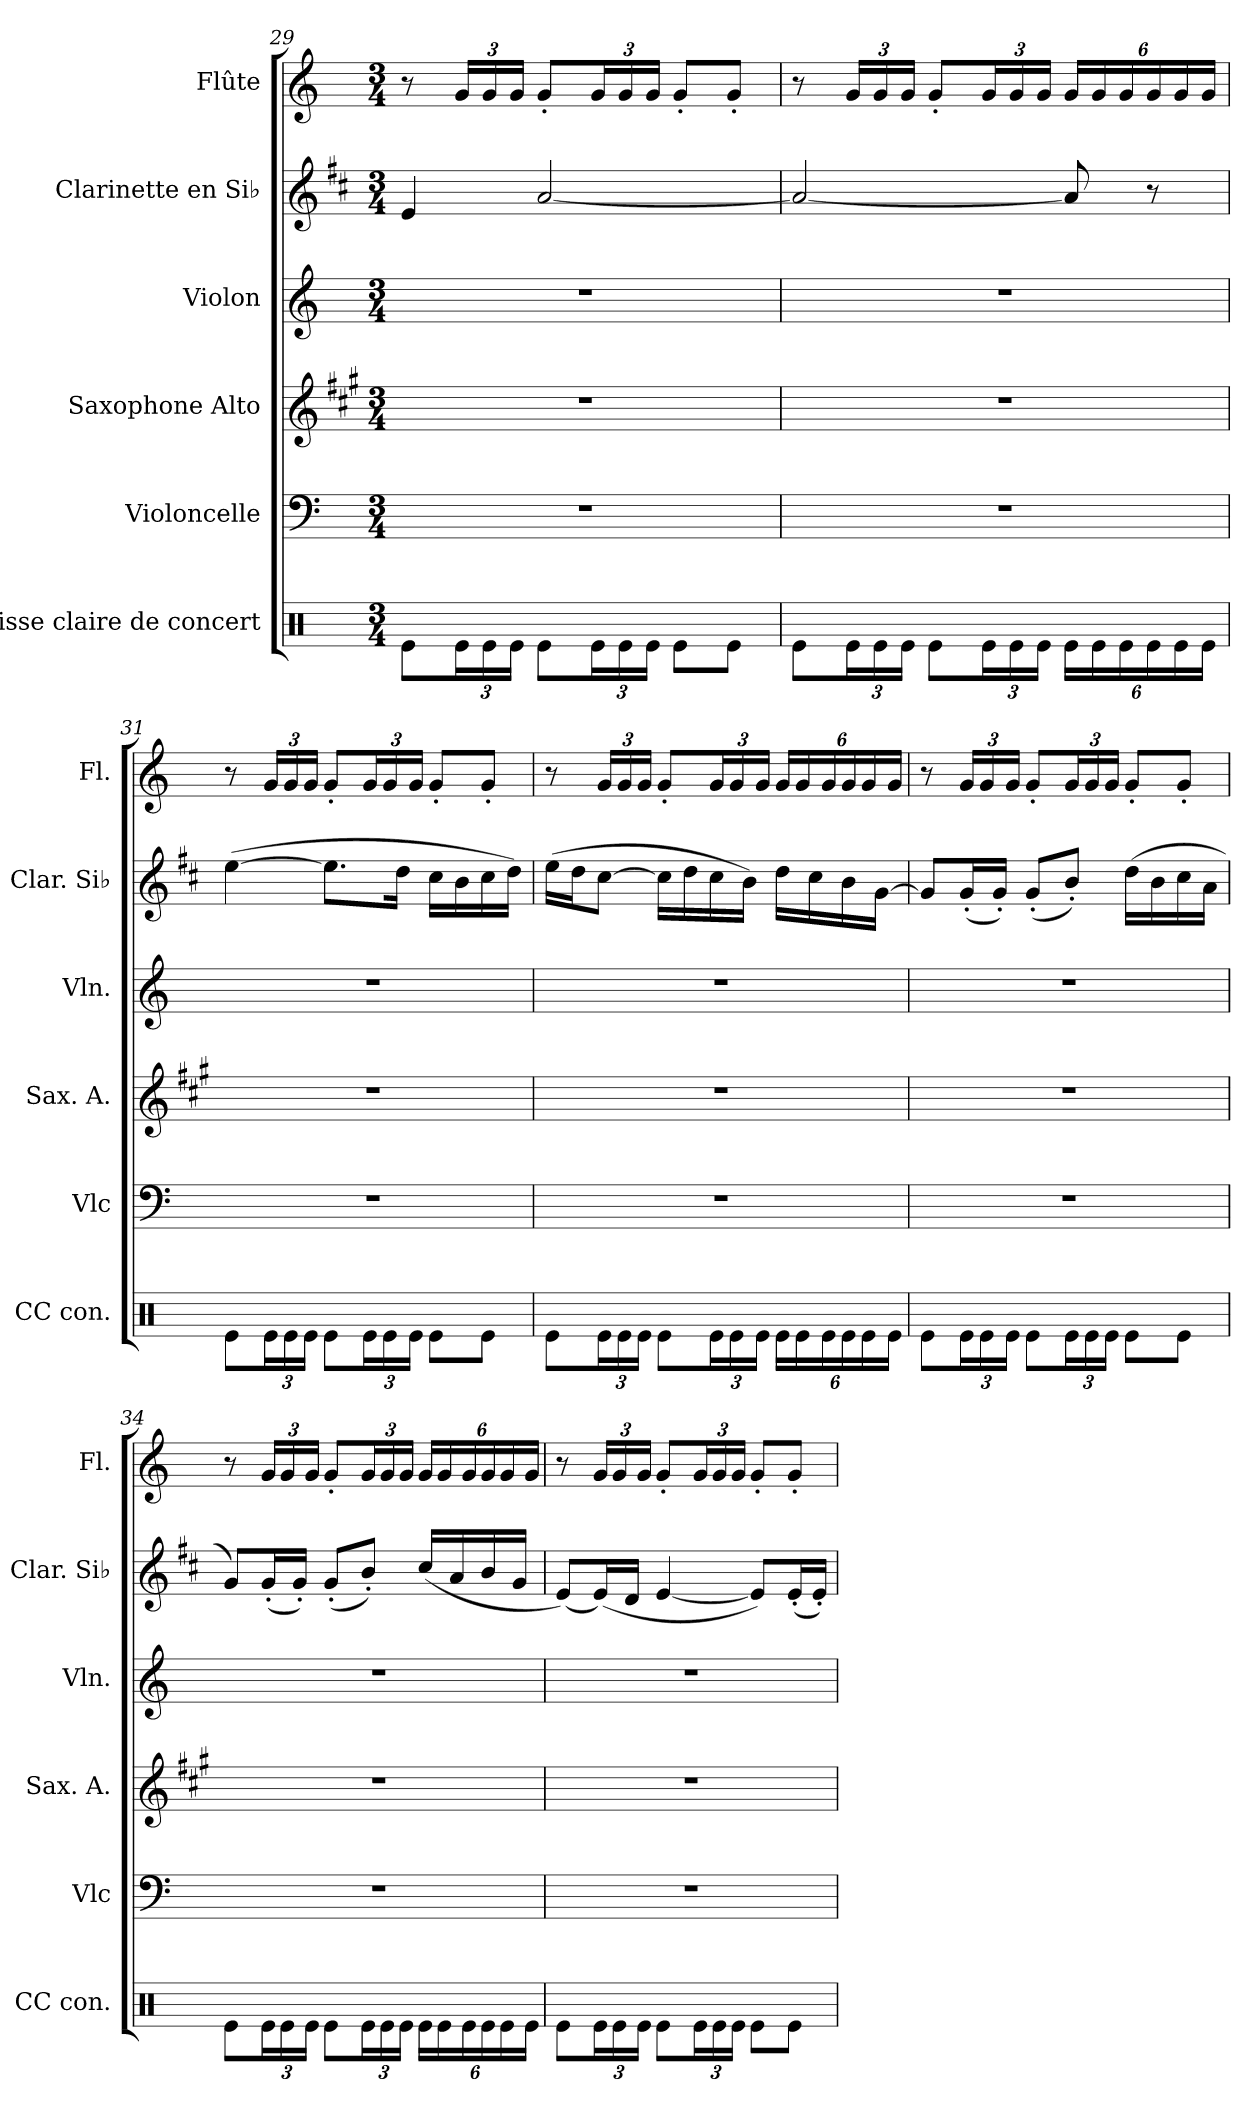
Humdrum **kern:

**kern	**kern	**kern	**kern	**kern	**kern
*part6	*part5	*part4	*part3	*part2	*part1
*staff6	*staff5	*staff4	*staff3	*staff2	*staff1
*I"Caisse claire de concert	*I"Violoncelle	*I"Saxophone Alto	*I"Violon	*I"Clarinette en Si♭	*I"Flûte
*I'CC con.	*I'Vlc	*I'Sax. A.	*I'Vln.	*I'Clar. Si♭	*I'Fl.
*clefX	*clefF4	*clefG2	*clefG2	*clefG2	*clefG2
*	*	*ITrd5c9	*	*ITrd1c2	*
*k[]	*k[]	*k[]	*k[]	*k[]	*k[]
*M3/4	*M3/4	*M3/4	*M3/4	*M3/4	*M3/4
=29	=29	=29	=29	=29	=29
8Re\L	2.r	2.r	2.r	4d/	8r
*Xbrackettup	*	*	*	*	*Xbrackettup
24Re\L	.	.	.	.	24g/LL
24Re\	.	.	.	.	24g/
24Re\JJ	.	.	.	.	24g/JJ
8Re\L	.	.	.	[2g/	8g'/L
24Re\L	.	.	.	.	24g/L
24Re\	.	.	.	.	24g/
24Re\JJ	.	.	.	.	24g/JJ
8Re\L	.	.	.	.	8g'/L
8Re\J	.	.	.	.	8g'/J
=30	=30	=30	=30	=30	=30
8Re\L	2.r	2.r	2.r	2g/_	8r
24Re\L	.	.	.	.	24g/LL
24Re\	.	.	.	.	24g/
24Re\JJ	.	.	.	.	24g/JJ
8Re\L	.	.	.	.	8g'/L
24Re\L	.	.	.	.	24g/L
24Re\	.	.	.	.	24g/
24Re\JJ	.	.	.	.	24g/JJ
24Re\LL	.	.	.	8g/]	24g/LL
24Re\	.	.	.	.	24g/
24Re\	.	.	.	.	24g/
24Re\	.	.	.	8r	24g/
24Re\	.	.	.	.	24g/
24Re\JJ	.	.	.	.	24g/JJ
!!LO:PB:g=z
=31	=31	=31	=31	=31	=31
8Re\L	2.r	2.r	2.r	(>[4dd\	8r
24Re\L	.	.	.	.	24g/LL
24Re\	.	.	.	.	24g/
24Re\JJ	.	.	.	.	24g/JJ
8Re\L	.	.	.	8.dd\L]	8g'/L
24Re\L	.	.	.	.	24g/L
24Re\	.	.	.	.	24g/
.	.	.	.	16cc\Jk	.
24Re\JJ	.	.	.	.	24g/JJ
8Re\L	.	.	.	16b\LL	8g'/L
.	.	.	.	16a\	.
8Re\J	.	.	.	16b\	8g'/J
.	.	.	.	16cc\JJ)	.
=32	=32	=32	=32	=32	=32
8Re\L	2.r	2.r	2.r	(>16dd\LL	8r
.	.	.	.	16cc\J	.
24Re\L	.	.	.	[8b\J	24g/LL
24Re\	.	.	.	.	24g/
24Re\JJ	.	.	.	.	24g/JJ
8Re\L	.	.	.	16b\LL]	8g'/L
.	.	.	.	16cc\	.
24Re\L	.	.	.	16b\	24g/L
24Re\	.	.	.	.	24g/
.	.	.	.	16a\JJ)	.
24Re\JJ	.	.	.	.	24g/JJ
24Re\LL	.	.	.	16cc\LL	24g/LL
24Re\	.	.	.	.	24g/
.	.	.	.	16b\	.
24Re\	.	.	.	.	24g/
24Re\	.	.	.	16a\	24g/
24Re\	.	.	.	.	24g/
.	.	.	.	[16f\JJ	.
24Re\JJ	.	.	.	.	24g/JJ
=33	=33	=33	=33	=33	=33
8Re\L	2.r	2.r	2.r	8f/L]	8r
24Re\L	.	.	.	(<16f'/L	24g/LL
24Re\	.	.	.	.	24g/
.	.	.	.	16f'/JJ)	.
24Re\JJ	.	.	.	.	24g/JJ
8Re\L	.	.	.	(<8f'/L	8g'/L
24Re\L	.	.	.	8a'/J)	24g/L
24Re\	.	.	.	.	24g/
24Re\JJ	.	.	.	.	24g/JJ
8Re\L	.	.	.	(>16cc\LL	8g'/L
.	.	.	.	16a\	.
8Re\J	.	.	.	16b\	8g'/J
.	.	.	.	16g\JJ	.
!!LO:LB:g=z
=34	=34	=34	=34	=34	=34
8Re\L	2.r	2.r	2.r	8f/L)	8r
24Re\L	.	.	.	(<16f'/L	24g/LL
24Re\	.	.	.	.	24g/
.	.	.	.	16f'/JJ)	.
24Re\JJ	.	.	.	.	24g/JJ
8Re\L	.	.	.	(<8f'/L	8g'/L
24Re\L	.	.	.	8a'/J)	24g/L
24Re\	.	.	.	.	24g/
24Re\JJ	.	.	.	.	24g/JJ
24Re\LL	.	.	.	(<16b/LL	24g/LL
24Re\	.	.	.	.	24g/
.	.	.	.	16g/	.
24Re\	.	.	.	.	24g/
24Re\	.	.	.	16a/	24g/
24Re\	.	.	.	.	24g/
.	.	.	.	16f/JJ	.
24Re\JJ	.	.	.	.	24g/JJ
=35	=35	=35	=35	=35	=35
8Re\L	2.r	2.r	2.r	(<8d/L)	8r
24Re\L	.	.	.	(<16d/L)	24g/LL
24Re\	.	.	.	.	24g/
.	.	.	.	16c/JJ	.
24Re\JJ	.	.	.	.	24g/JJ
8Re\L	.	.	.	[4d/	8g'/L
24Re\L	.	.	.	.	24g/L
24Re\	.	.	.	.	24g/
24Re\JJ	.	.	.	.	24g/JJ
8Re\L	.	.	.	8d/L])	8g'/L
8Re\J	.	.	.	(<16d'/L	8g'/J
.	.	.	.	16d'/JJ)	.
=	=	=	=	=	=
*-	*-	*-	*-	*-	*-
